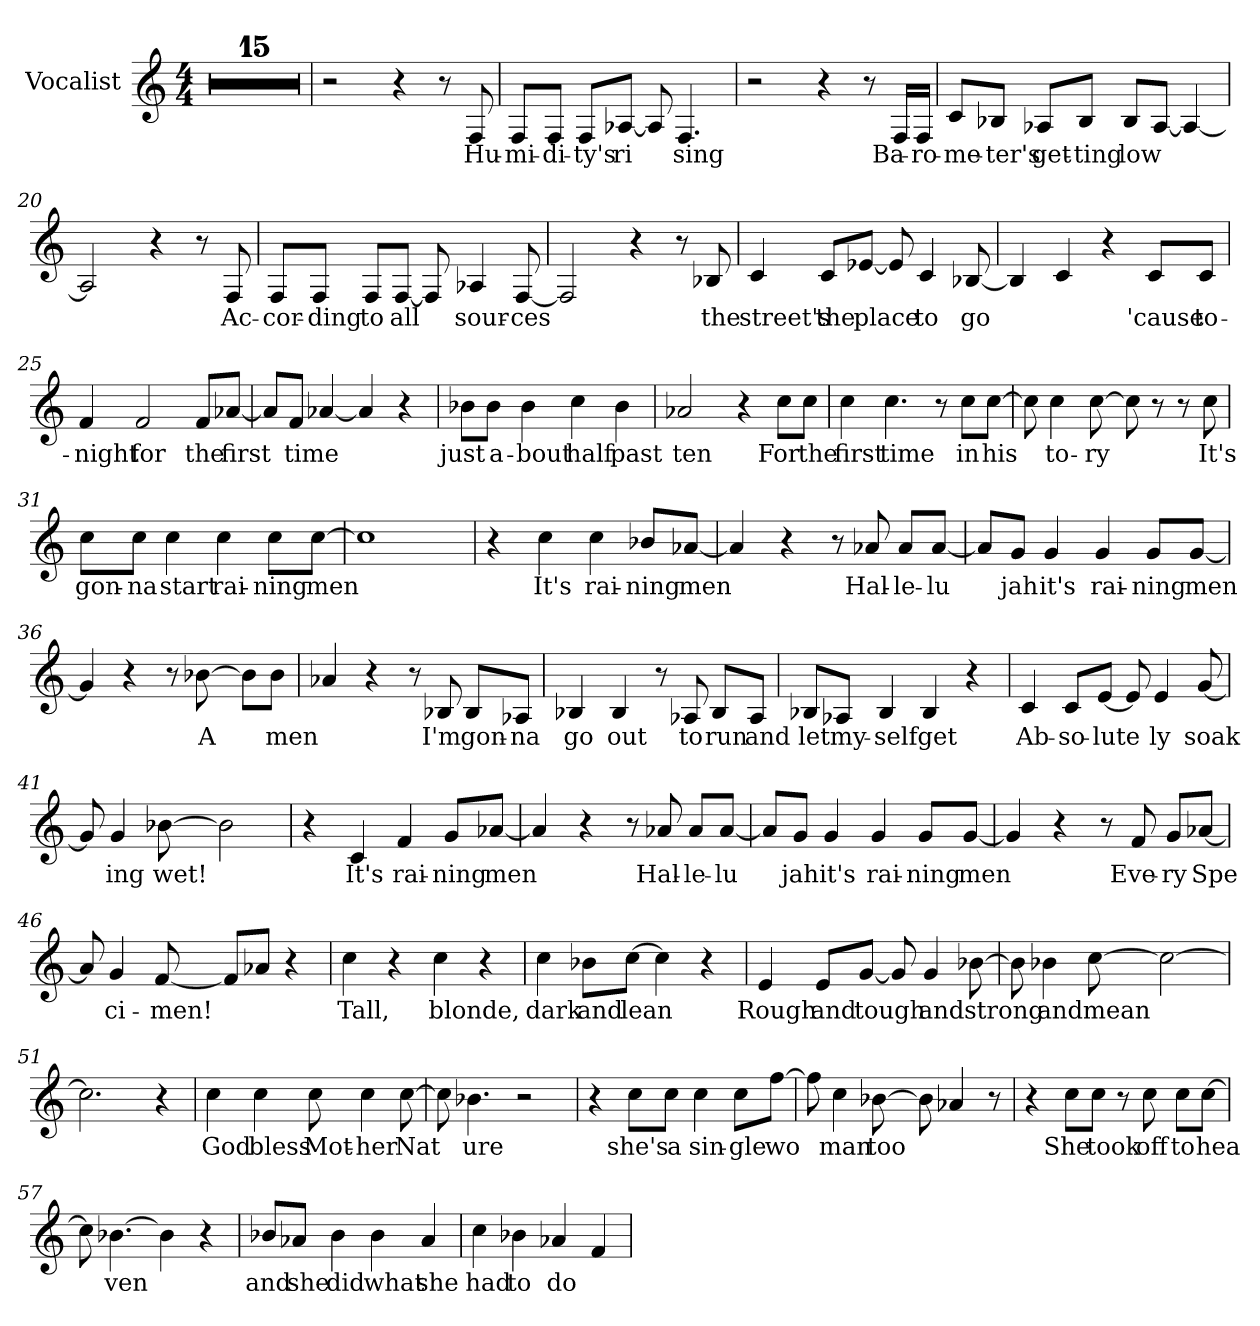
**kern	**text
*part1	*part1
*staff1	*staff1
*I"Vocalist	*
*clefG2	*
*M4/4	*
=1	=1
*clefG2	*
*M4/4	*
1r	.
=2	=2
1r	.
=3	=3
1r	.
=4	=4
1r	.
=5	=5
1r	.
=6	=6
1r	.
=7	=7
1r	.
=8	=8
1r	.
=9	=9
1r	.
=10	=10
1r	.
=11	=11
1r	.
=12	=12
1r	.
=13	=13
1r	.
=14	=14
1r	.
=15	=15
1r	.
=16	=16
2r	.
4r	.
8r	.
8F	Hu-
=17	=17
8F/L	-mi-
8F/J	-di-
8F/L	-ty's
[8A-X/J	ri-
8A-]	_
4.F	-sing
=18	=18
2r	.
4r	.
8r	.
16F/LL	Ba-
16F/JJ	-ro-
=19	=19
8c/L	-me-
8B-X/J	-ter's
8A-X/L	get-
8B-/J	-ting
8B-/L	low
[8A-/J	_
4A-_	_
=20	=20
2A-]	_
4r	.
8r	.
8F	Ac-
=21	=21
8F/L	-cor-
8F/J	-ding
8F/L	to
[8F/J	all
8F]	_
4A-X	sour-
[8F	-ces
=22	=22
2F]	_
4r	.
8r	.
8B-X	the
=23	=23
4c	street's
8c/L	the
[8e-X/J	place
8e-]	_
4c	to
[8B-X	go
=24	=24
4B-]	_
4c	_
4r	.
8c/L	'cause
8c/J	to-
=25	=25
4f	-night
2f	for
8f/L	the
[8a-X/J	first
=26	=26
8a-/L]	_
8f/J	time
[4a-X	_
4a-]	_
4r	.
=27	=27
8b-X\L	just
8b-\J	a-
4b-	-bout
4cc	half
4b-	past
=28	=28
2a-X	ten
4r	.
8cc\L	For
8cc\J	the
=29	=29
4cc	first
4.cc	time
8r	.
8cc\L	in
[8cc\J	his-
=30	=30
8cc]	_
4cc	-to-
[8cc	-ry
8cc]	_
8r	.
8r	.
8cc	It's
=31	=31
8cc\L	gon-
8cc\J	-na
4cc	start
4cc	rai-
8cc\L	-ning
[8cc\J	men
=32	=32
1cc]	_
=33	=33
4r	.
4cc	It's
4cc	rai-
8b-X/L	-ning
[8a-X/J	men
=34	=34
4a-]	_
4r	.
8r	.
8a-X	Hal-
8a-/L	-le-
[8a-/J	-lu
=35	=35
8a-/L]	_
8g/J	jah
4g	it's
4g	rai-
8g/L	-ning
[8g/J	men
=36	=36
4g]	_
4r	.
8r	.
[8b-X	A-
8b-\L]	_
8b-\J	-men
=37	=37
4a-X	_
4r	.
8r	.
8B-X	I'm
8B-/L	gon-
8A-X/J	-na
=38	=38
4B-X	go
4B-	out
8r	.
8A-X	to
8B-/L	run
8A-/J	and
=39	=39
8B-X/L	let
8A-X/J	my-
4B-	-self
4B-	get
4r	.
=40	=40
4c	Ab-
8c/L	-so-
[8e/J	-lute-
8e]	_
4e	-ly
[8g	soak-
=41	=41
8g]	_
4g	-ing
[8b-X	wet!
2b-]	_
=42	=42
4r	.
4c	It's
4f	rai-
8g/L	-ning
[8a-X/J	men
=43	=43
4a-]	_
4r	.
8r	.
8a-X	Hal-
8a-/L	-le-
[8a-/J	-lu
=44	=44
8a-/L]	_
8g/J	jah
4g	it's
4g	rai-
8g/L	-ning
[8g/J	men
=45	=45
4g]	_
4r	.
8r	.
8f	Eve-
8g/L	-ry
[8a-X/J	Spe-
=46	=46
8a-]	_
4g	-ci-
[8f	-men!
8f/L]	_
8a-X/J	_
4r	.
=47	=47
4cc	Tall,
4r	.
4cc	blonde,
4r	.
=48	=48
4cc	dark
8b-X\L	and
[8cc\J	lean
4cc]	_
4r	.
=49	=49
4e	Rough
8e/L	and
[8g/J	tough
8g]	_
4g	and
[8b-X	strong
=50	=50
8b-]	_
4b-X	and
[8cc	mean
2cc_	_
=51	=51
2.cc]	_
4r	.
=52	=52
4cc	God
4cc	bless
8cc	Mot-
4cc	-her
[8cc	Nat-
=53	=53
8cc]	_
4.b-X	-ure
2r	.
=54	=54
4r	.
8cc\L	she's
8cc\J	a
4cc	sin-
8cc\L	-gle
[8ff\J	wo-
=55	=55
8ff]	_
4cc	-man
[8b-X	too
8b-]	_
4a-X	_
8r	.
=56	=56
4r	.
8cc\L	She
8cc\J	took
8r	.
8cc	off
8cc\L	to
[8cc\J	hea-
=57	=57
8cc]	_
[4.b-X	-ven
4b-]	_
4r	.
=58	=58
8b-X/L	and
8a-X/J	she
4b-	did
4b-	what
4a-	she
=59	=59
4cc	had
4b-X	to
4a-X	do
4f	_
=	=
*-	*-
